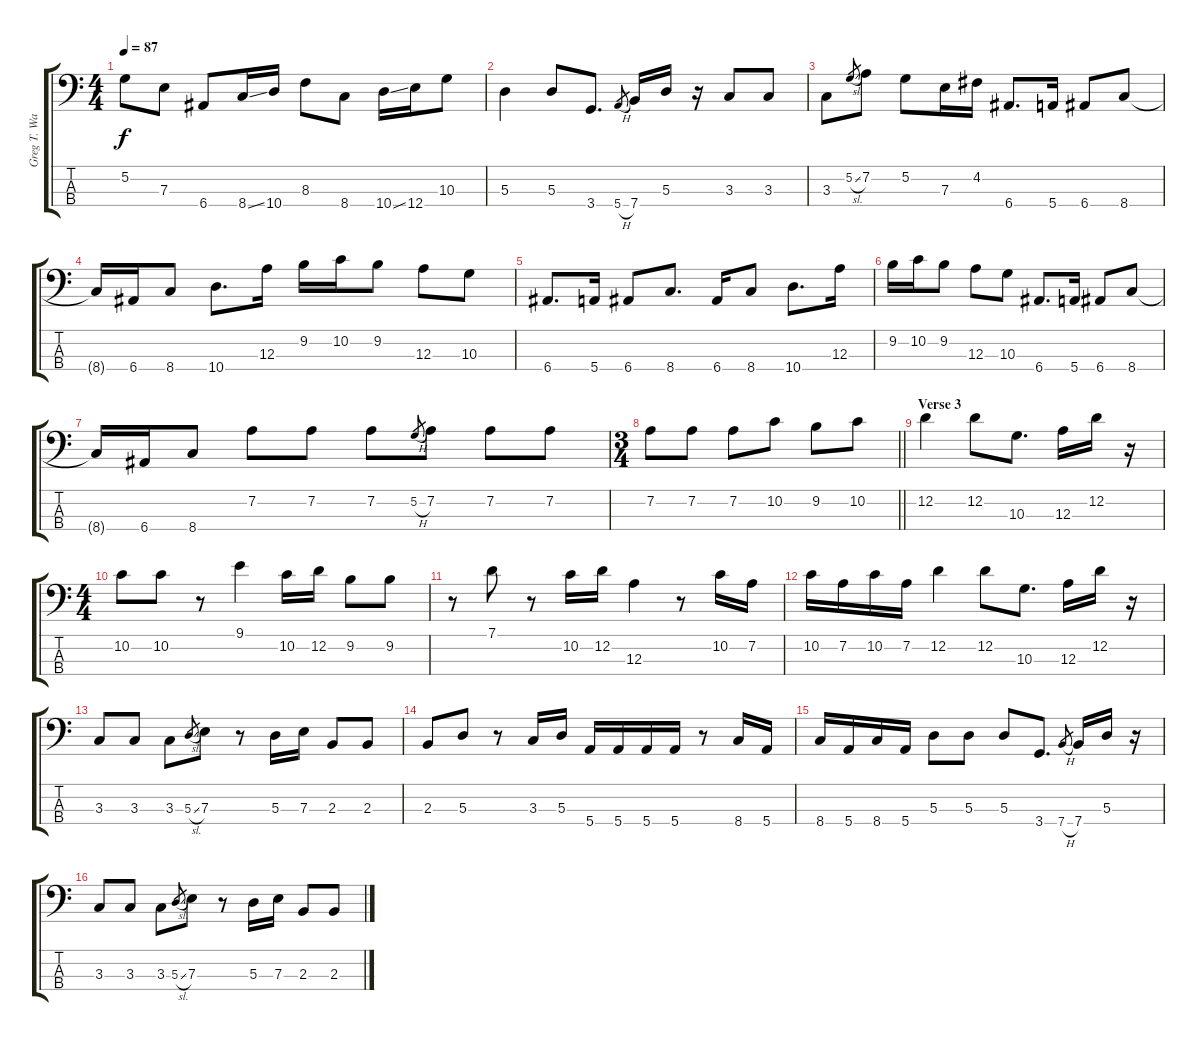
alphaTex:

\track ("Greg T. Walker" "Greg T. Wa") {instrument electricbassfinger}
\staff {score tabs}
\tuning (G2 D2 A1 E1) {hide}
\ts (4 4)
\tempo 87
\clef f4
\ks c
5.2.8{dy f} 7.3.8 6.4.8 8.4{ss}.16 10.4.16 8.3.8 8.4.8 10.4{ss}.16 12.4.16 10.3.8 |
5.3.4 5.3.8 3.4.8{d} 5.4{h}.8{gr} 7.4.16 5.3.16 r.16 3.3.8 3.3.8 |
3.3.8 5.2{sl}.8{gr} 7.2.8 5.2.8 7.3.16 4.2.16 6.4.8{d} 5.4.16 6.4.8 8.4.8 |
8.4{t}.16 6.4.16 8.4.8 10.4.8{d} 12.3.16 9.2.16 10.2.16 9.2.8 12.3.8 10.3.8 |
6.4.8{d} 5.4.16 6.4.8 8.4.8{d} 6.4.16 8.4.8 10.4.8{d} 12.3.16 |
9.2.16 10.2.16 9.2.8 12.3.8 10.3.8 6.4.8{d} 5.4.16 6.4.8 8.4.8 |
8.4{t}.16 6.4.16 8.4.8 7.2.8 7.2.8 7.2.8 5.2{h}.8{gr} 7.2.8 7.2.8 7.2.8 |
\ts (3 4)
\barLineRight lightlight
7.2.8 7.2.8 7.2.8 10.2.8 9.2.8 10.2.8 |
\section ("" "Verse 3")
12.2.4 12.2.8 10.3.8{d} 12.3.16 12.2.16 r.16 |
\ts (4 4)
10.2.8 10.2.8 r.8 9.1.4 10.2.16 12.2.16 9.2.8 9.2.8 |
r.8 7.1.8 r.8 10.2.16 12.2.16 12.3.4 r.8 10.2.16 7.2.16 |
10.2.16 7.2.16 10.2.16 7.2.16 12.2.4 12.2.8 10.3.8{d} 12.3.16 12.2.16 r.16 |
3.3.8 3.3.8 3.3.8 5.3{sl}.8{gr} 7.3.8 r.8 5.3.16 7.3.16 2.3.8 2.3.8 |
2.3.8 5.3.8 r.8 3.3.16 5.3.16 5.4.16 5.4.16 5.4.16 5.4.16 r.8 8.4.16 5.4.16 |
8.4.16 5.4.16 8.4.16 5.4.16 5.3.8 5.3.8 5.3.8 3.4.8{d} 7.4{h}.8{gr} 7.4.16 5.3.16 r.16 |
3.3.8 3.3.8 3.3.8 5.3{sl}.8{gr} 7.3.8 r.8 5.3.16 7.3.16 2.3.8 2.3.8
